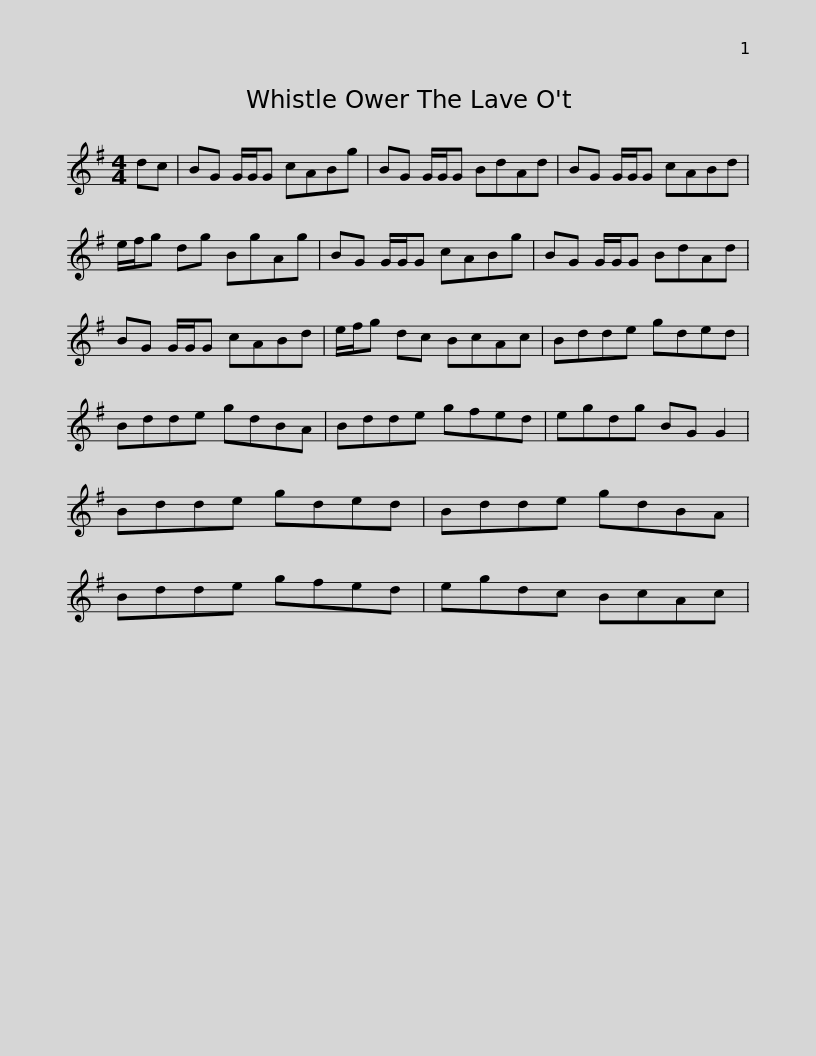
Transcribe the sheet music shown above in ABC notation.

X:1
L:1/8
M:4/4
I:linebreak $
K:G
V:1 treble
V:1
 dc | BG G/G/G cABg | BG G/G/G BdAd | BG G/G/G cABd | e/f/g dg BgAg |$ %5
 BG G/G/G cABg | BG G/G/G BdAd | BG G/G/G cABd | e/f/g dc BcAc | Bdde gded |$ %10
 Bdde gdBA | Bdde gfed | egdg BG G2 | Bdde gded | Bdde gdBA | %15
 Bdde gfed |$ egdc BcAc | %17
